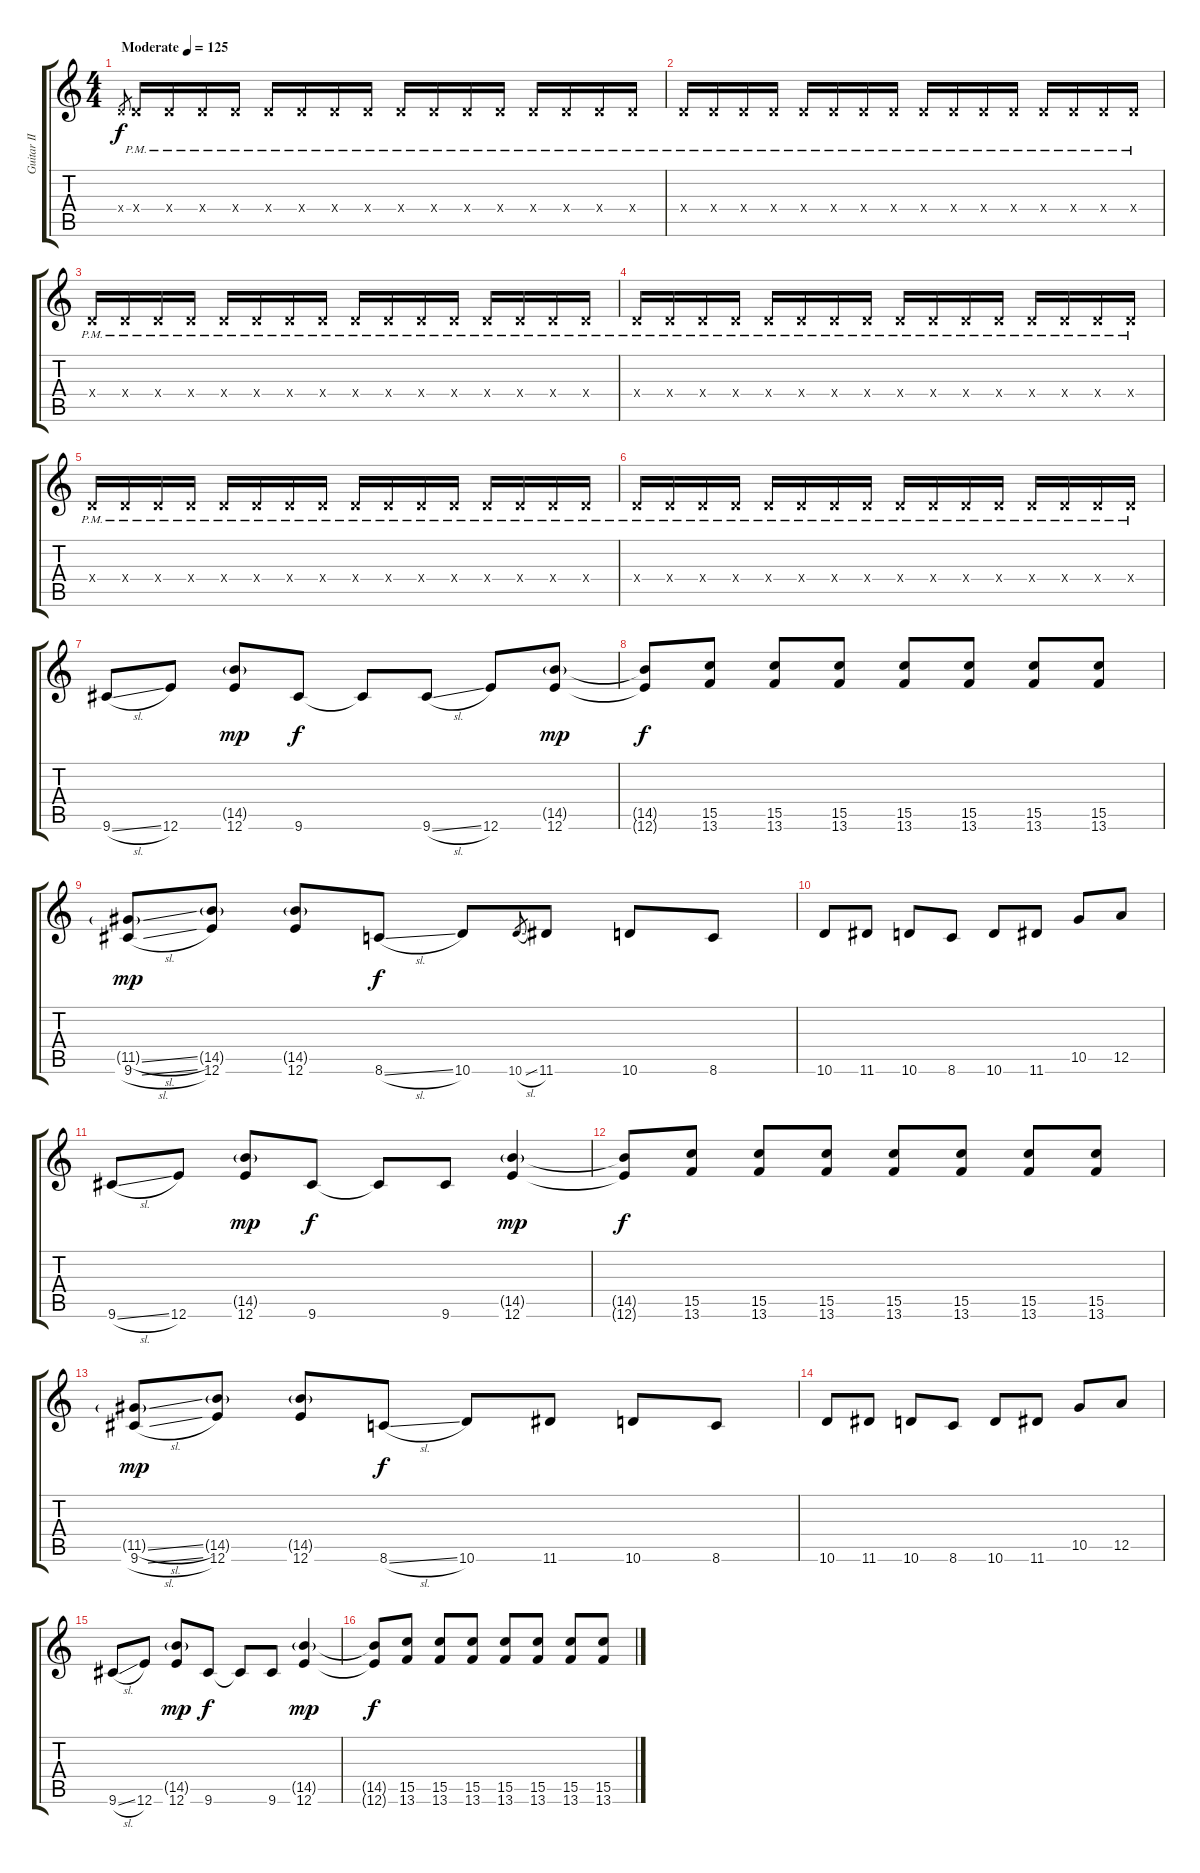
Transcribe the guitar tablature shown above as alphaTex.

\track ("Guitar II" "Guitar II") {instrument electricguitarclean}
\staff {score tabs}
\tuning (E4 B3 G3 D3 A2 E2) {hide}
\ts (4 4)
\tempo (125 "Moderate")
\clef g2
\ks c
0.4{x}.8{gr dy f instrument electricguitarclean} 0.4{pm x}.16 0.4{pm x}.16 0.4{pm x}.16 0.4{pm x}.16 0.4{pm x}.16 0.4{pm x}.16 0.4{pm x}.16 0.4{pm x}.16 0.4{pm x}.16 0.4{pm x}.16 0.4{pm x}.16 0.4{pm x}.16 0.4{pm x}.16 0.4{pm x}.16 0.4{pm x}.16 0.4{pm x}.16 |
0.4{pm x}.16 0.4{pm x}.16 0.4{pm x}.16 0.4{pm x}.16 0.4{pm x}.16 0.4{pm x}.16 0.4{pm x}.16 0.4{pm x}.16 0.4{pm x}.16 0.4{pm x}.16 0.4{pm x}.16 0.4{pm x}.16 0.4{pm x}.16 0.4{pm x}.16 0.4{pm x}.16 0.4{pm x}.16 |
0.4{pm x}.16 0.4{pm x}.16 0.4{pm x}.16 0.4{pm x}.16 0.4{pm x}.16 0.4{pm x}.16 0.4{pm x}.16 0.4{pm x}.16 0.4{pm x}.16 0.4{pm x}.16 0.4{pm x}.16 0.4{pm x}.16 0.4{pm x}.16 0.4{pm x}.16 0.4{pm x}.16 0.4{pm x}.16 |
0.4{pm x}.16 0.4{pm x}.16 0.4{pm x}.16 0.4{pm x}.16 0.4{pm x}.16 0.4{pm x}.16 0.4{pm x}.16 0.4{pm x}.16 0.4{pm x}.16 0.4{pm x}.16 0.4{pm x}.16 0.4{pm x}.16 0.4{pm x}.16 0.4{pm x}.16 0.4{pm x}.16 0.4{pm x}.16 |
0.4{pm x}.16 0.4{pm x}.16 0.4{pm x}.16 0.4{pm x}.16 0.4{pm x}.16 0.4{pm x}.16 0.4{pm x}.16 0.4{pm x}.16 0.4{pm x}.16 0.4{pm x}.16 0.4{pm x}.16 0.4{pm x}.16 0.4{pm x}.16 0.4{pm x}.16 0.4{pm x}.16 0.4{pm x}.16 |
0.4{pm x}.16 0.4{pm x}.16 0.4{pm x}.16 0.4{pm x}.16 0.4{pm x}.16 0.4{pm x}.16 0.4{pm x}.16 0.4{pm x}.16 0.4{pm x}.16 0.4{pm x}.16 0.4{pm x}.16 0.4{pm x}.16 0.4{pm x}.16 0.4{pm x}.16 0.4{pm x}.16 0.4{pm x}.16 |
9.6{sl}.8 12.6.8 (14.5{g} 12.6).8{dy mp} 9.6.8{dy f} 9.6{t}.8 9.6{sl}.8 12.6.8 (14.5{g} 12.6).8{dy mp} |
(14.5{t} 12.6{t}).8{dy f} (15.5 13.6).8 (15.5 13.6).8 (15.5 13.6).8 (15.5 13.6).8 (15.5 13.6).8 (15.5 13.6).8 (15.5 13.6).8 |
(11.5{sl g} 9.6{sl}).8{dy mp} (14.5{g} 12.6).8 (14.5{g} 12.6).8 8.6{sl}.8{dy f} 10.6.8 10.6{sl}.8{gr} 11.6.8 10.6.8 8.6.8 |
10.6.8 11.6.8 10.6.8 8.6.8 10.6.8 11.6.8 10.5.8 12.5.8 |
9.6{sl}.8 12.6.8 (14.5{g} 12.6).8{dy mp} 9.6.8{dy f} 9.6{t}.8 9.6.8 (14.5{g} 12.6).4{dy mp} |
(14.5{t} 12.6{t}).8{dy f} (15.5 13.6).8 (15.5 13.6).8 (15.5 13.6).8 (15.5 13.6).8 (15.5 13.6).8 (15.5 13.6).8 (15.5 13.6).8 |
(11.5{sl g} 9.6{sl}).8{dy mp} (14.5{g} 12.6).8 (14.5{g} 12.6).8 8.6{sl}.8{dy f} 10.6.8 11.6.8 10.6.8 8.6.8 |
10.6.8 11.6.8 10.6.8 8.6.8 10.6.8 11.6.8 10.5.8 12.5.8 |
9.6{sl}.8 12.6.8 (14.5{g} 12.6).8{dy mp} 9.6.8{dy f} 9.6{t}.8 9.6.8 (14.5{g} 12.6).4{dy mp} |
(14.5{t} 12.6{t}).8{dy f} (15.5 13.6).8 (15.5 13.6).8 (15.5 13.6).8 (15.5 13.6).8 (15.5 13.6).8 (15.5 13.6).8 (15.5 13.6).8
